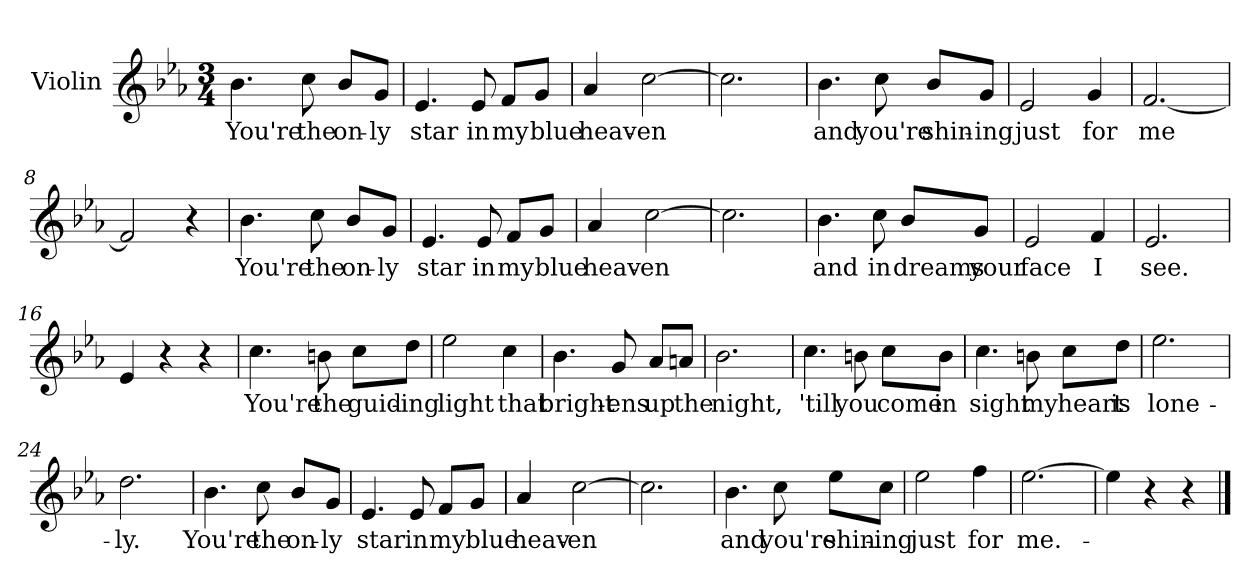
**kern	**text
*part1	*part1
*staff1	*staff1
*I"Violin	*
*I'Vln	*
*clefG2	*
*k[b-e-a-]	*
*E-:	*
*M3/4	*
=1	=1
4.b-\	You're
8cc\	the
8b-/L	on-
8g/J	-ly
=2	=2
4.e-/	star
8e-/	in
8f/L	my
8g/J	blue
=3	=3
4a-/	heav-
[2cc\	-en
=4	=4
2.cc\]	.
=5	=5
4.b-\	and
8cc\	you're
8b-/L	shin-
8g/J	-ing
!!LO:LB:g=z
=6	=6
2e-/	just
4g/	for
=7	=7
[2.f/	me
=8	=8
2f/]	.
4r	.
=9	=9
4.b-\	You're
8cc\	the
8b-/L	on-
8g/J	-ly
=10	=10
4.e-/	star
8e-/	in
8f/L	my
8g/J	blue
!!LO:LB:g=z
=11	=11
4a-/	heav-
[2cc\	-en
=12	=12
2.cc\]	.
=13	=13
4.b-\	and
8cc\	in
8b-/L	dreams
8g/J	your
=14	=14
2e-/	face
4f/	I
=15	=15
2.e-/	see.
!!LO:LB:g=z
=16	=16
4e-/	.
4r	.
4r	.
=17	=17
4.cc\	You're
8bn\	the
8cc\L	guid-
8dd\J	-ing
=18	=18
2ee-\	light
4cc\	that
=19	=19
4.b-\	bright-
8g/	-ens
8a-/L	up
8an/J	the
=20	=20
2.b-\	night,
!!LO:LB:g=z
=21	=21
4.cc\	'till
8bn\	you
8cc\L	come
8b\J	in
=22	=22
4.cc\	sight
8bn\	my
8cc\L	heart
8dd\J	is
=23	=23
2.ee-\	lone-
=24	=24
2.dd\	-ly.
=25	=25
4.b-\	You're
8cc\	the
8b-/L	on-
8g/J	-ly
!!LO:LB:g=z
=26	=26
4.e-/	star
8e-/	in
8f/L	my
8g/J	blue
=27	=27
4a-/	heav-
[2cc\	-en
=28	=28
2.cc\]	.
=29	=29
4.b-\	and
8cc\	you're
8ee-\L	shin-
8cc\J	-ing
=30	=30
2ee-\	just
4ff\	for
=31	=31
[2.ee-\	me.-
=32	=32
4ee-\]	.
4r	.
4r	.
==	==
*-	*-
